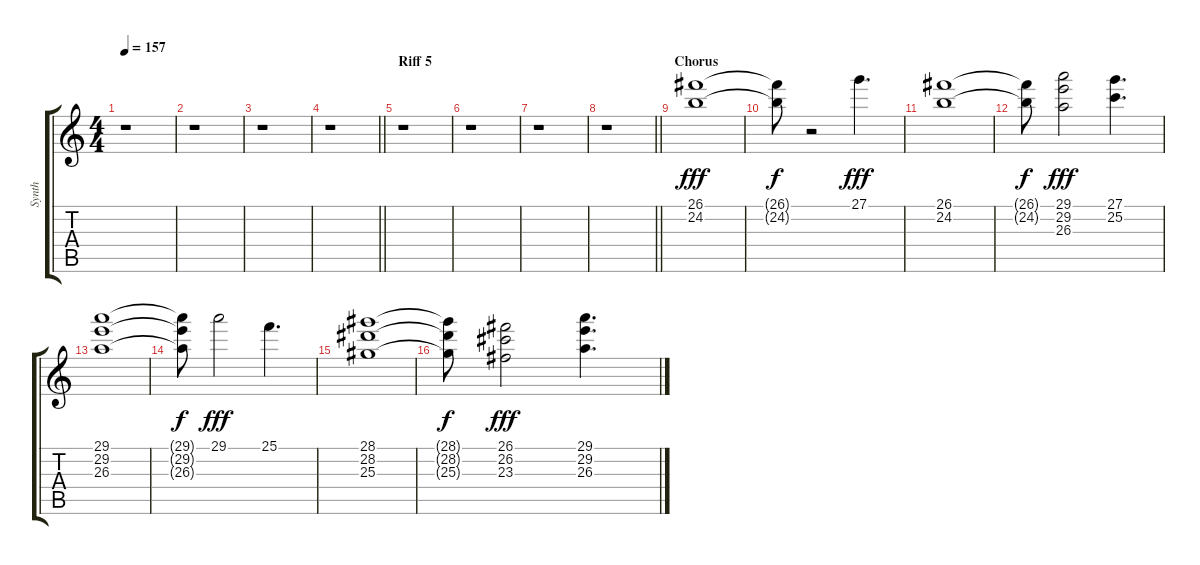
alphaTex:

\track ("Synth" "Synth") {instrument lead1square}
\staff {score tabs}
\tuning (E4 B3 G3 D3 A2 E2) {hide}
\ts (4 4)
\tempo 157
\clef g2
\ks c
r.1{dy fff} |
r.1 |
r.1 |
\barLineRight lightlight
r.1 |
\section ("" "Riff 5")
r.1 |
r.1 |
r.1 |
\barLineRight lightlight
r.1 |
\section ("" "Chorus")
(26.1 24.2).1 |
(26.1{t} 24.2{t}).8{dy f} r.2 27.1.4{d dy fff} |
(26.1 24.2).1 |
(26.1{t} 24.2{t}).8{dy f} (29.1 29.2 26.3).2{dy fff} (27.1 25.2).4{d} |
(29.1 29.2 26.3).1 |
(29.1{t} 29.2{t} 26.3{t}).8{dy f} 29.1.2{dy fff} 25.1.4{d} |
(28.1 28.2 25.3).1 |
(28.1{t} 28.2{t} 25.3{t}).8{dy f} (26.1 26.2 23.3).2{dy fff} (29.1 29.2 26.3).4{d}
